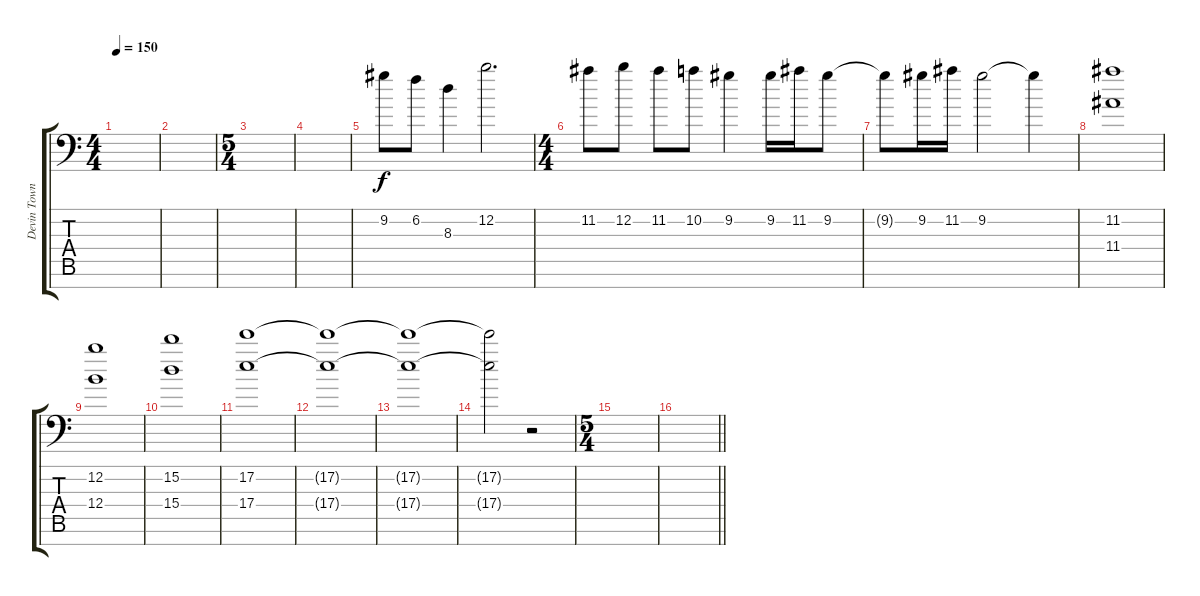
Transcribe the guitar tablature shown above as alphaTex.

\track ("Devin Townsend" "Devin Town") {instrument distortionguitar}
\staff {score tabs}
\tuning (Eb4 B3 Gb3 B2 Gb2 B1 Gb1) {hide}
\ts (4 4)
\tempo 150
\clef f4
\ks c
|
|
\ts (5 4)
|
|
9.2.8 6.2.8 8.3.4 12.2.2{d} |
\ts (4 4)
11.2.8 12.2.8 11.2.8 10.2.8 9.2.4 9.2.16 11.2.16 9.2.8 |
9.2{t}.8 9.2.16 11.2.16 9.2.2 9.2{t}.4 |
(11.2 11.4).1 |
(12.2 12.4).1 |
(15.2 15.4).1 |
(17.2 17.4).1 |
(17.2{t} 17.4{t}).1 |
(17.2{t} 17.4{t}).1 |
(17.2{t} 17.4{t}).2 r.2 |
\ts (5 4)
|
\barLineRight lightlight
